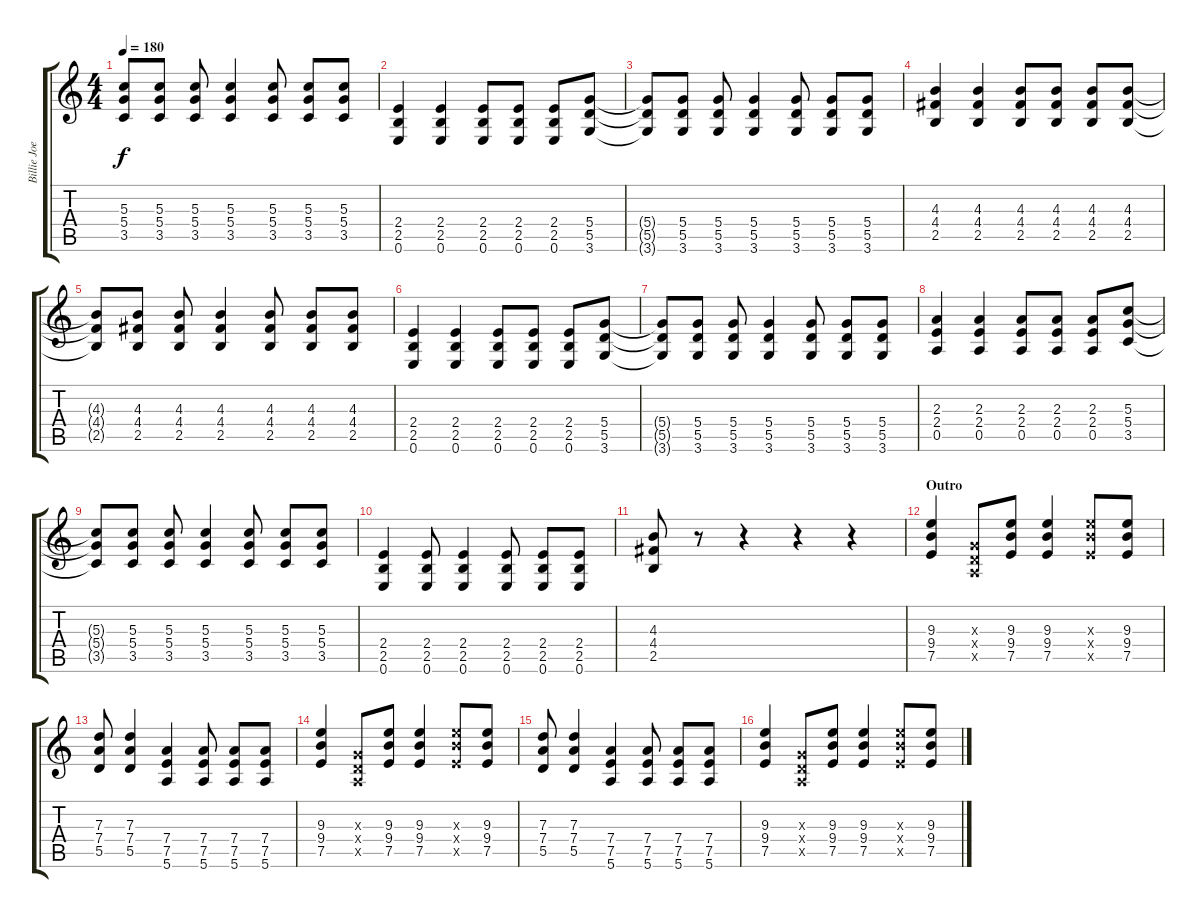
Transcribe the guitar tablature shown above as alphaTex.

\track ("Billie Joe Armstrong" "Billie Joe") {instrument distortionguitar}
\staff {score tabs}
\tuning (E4 B3 G3 D3 A2 E2) {hide}
\ts (4 4)
\tempo 180
\clef g2
\ks c
(5.3{t} 5.4{t} 3.5{t}).8{dy f} (5.3 5.4 3.5).8 (5.3 5.4 3.5).8 (5.3 5.4 3.5).4 (5.3 5.4 3.5).8 (5.3 5.4 3.5).8 (5.3 5.4 3.5).8 |
(2.4 2.5 0.6).4 (2.4 2.5 0.6).4 (2.4 2.5 0.6).8 (2.4 2.5 0.6).8 (2.4 2.5 0.6).8 (5.4 5.5 3.6).8 |
(5.4{t} 5.5{t} 3.6{t}).8 (5.4 5.5 3.6).8 (5.4 5.5 3.6).8 (5.4 5.5 3.6).4 (5.4 5.5 3.6).8 (5.4 5.5 3.6).8 (5.4 5.5 3.6).8 |
(4.3 4.4 2.5).4 (4.3 4.4 2.5).4 (4.3 4.4 2.5).8 (4.3 4.4 2.5).8 (4.3 4.4 2.5).8 (4.3 4.4 2.5).8 |
(4.3{t} 4.4{t} 2.5{t}).8 (4.3 4.4 2.5).8 (4.3 4.4 2.5).8 (4.3 4.4 2.5).4 (4.3 4.4 2.5).8 (4.3 4.4 2.5).8 (4.3 4.4 2.5).8 |
(2.4 2.5 0.6).4 (2.4 2.5 0.6).4 (2.4 2.5 0.6).8 (2.4 2.5 0.6).8 (2.4 2.5 0.6).8 (5.4 5.5 3.6).8 |
(5.4{t} 5.5{t} 3.6{t}).8 (5.4 5.5 3.6).8 (5.4 5.5 3.6).8 (5.4 5.5 3.6).4 (5.4 5.5 3.6).8 (5.4 5.5 3.6).8 (5.4 5.5 3.6).8 |
(2.3 2.4 0.5).4 (2.3 2.4 0.5).4 (2.3 2.4 0.5).8 (2.3 2.4 0.5).8 (2.3 2.4 0.5).8 (5.3 5.4 3.5).8 |
(5.3{t} 5.4{t} 3.5{t}).8 (5.3 5.4 3.5).8 (5.3 5.4 3.5).8 (5.3 5.4 3.5).4 (5.3 5.4 3.5).8 (5.3 5.4 3.5).8 (5.3 5.4 3.5).8 |
(2.4 2.5 0.6).4 (2.4 2.5 0.6).8 (2.4 2.5 0.6).4 (2.4 2.5 0.6).8 (2.4 2.5 0.6).8 (2.4 2.5 0.6).8 |
(4.3 4.4 2.5).8 r.8 r.4 r.4 r.4 |
\section ("" "Outro")
(9.3 9.4 7.5).4 (0.3{x} 0.4{x} 0.5{x}).8 (9.3 9.4 7.5).8 (9.3 9.4 7.5).4 (9.3{x} 9.4{x} 7.5{x}).8 (9.3 9.4 7.5).8 |
(7.3 7.4 5.5).8 (7.3 7.4 5.5).4 (7.4 7.5 5.6).4 (7.4 7.5 5.6).8 (7.4 7.5 5.6).8 (7.4 7.5 5.6).8 |
(9.3 9.4 7.5).4 (0.3{x} 0.4{x} 0.5{x}).8 (9.3 9.4 7.5).8 (9.3 9.4 7.5).4 (9.3{x} 9.4{x} 7.5{x}).8 (9.3 9.4 7.5).8 |
(7.3 7.4 5.5).8 (7.3 7.4 5.5).4 (7.4 7.5 5.6).4 (7.4 7.5 5.6).8 (7.4 7.5 5.6).8 (7.4 7.5 5.6).8 |
(9.3 9.4 7.5).4 (0.3{x} 0.4{x} 0.5{x}).8 (9.3 9.4 7.5).8 (9.3 9.4 7.5).4 (9.3{x} 9.4{x} 7.5{x}).8 (9.3 9.4 7.5).8
